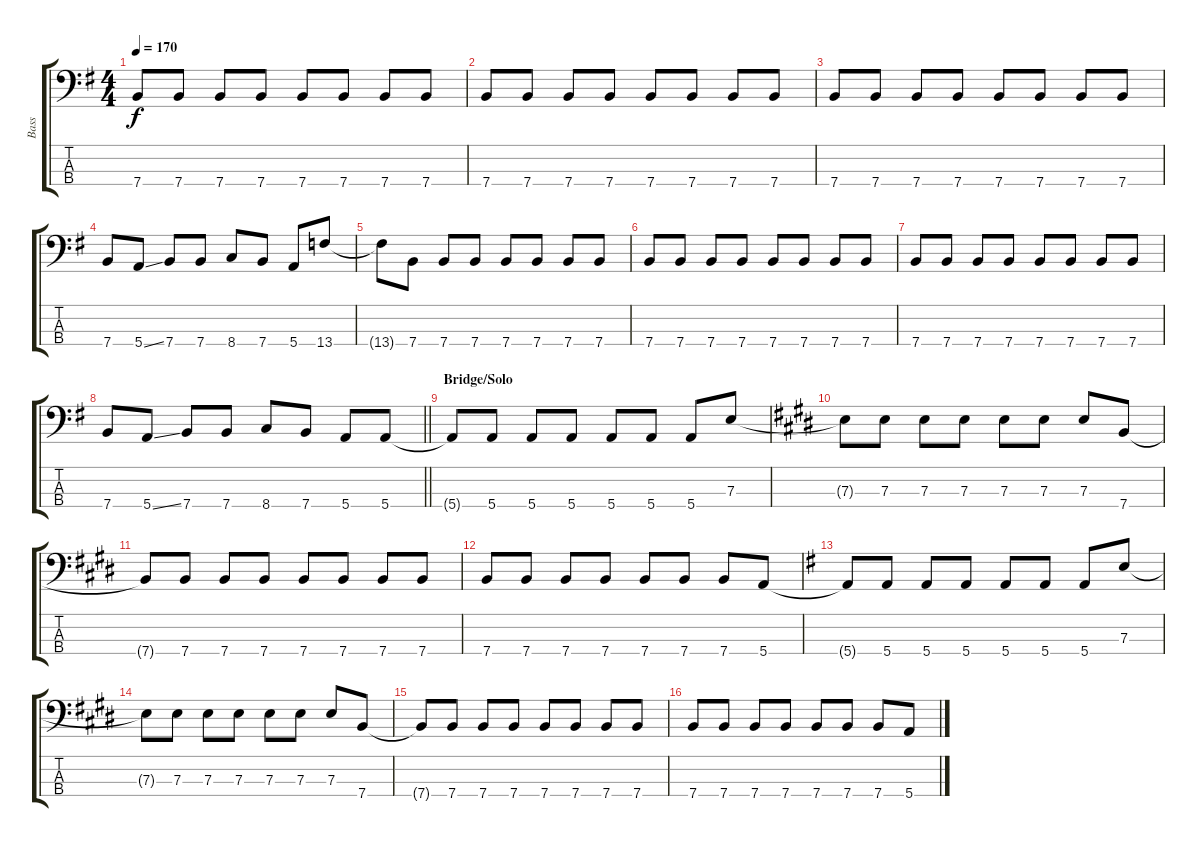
\track ("Bass" "Bass") {instrument electricbassfinger}
\staff {score tabs}
\tuning (G2 D2 A1 E1) {hide}
\ts (4 4)
\tempo 170
\clef f4
\ks g
7.4{t}.8{dy f} 7.4.8 7.4.8 7.4.8 7.4.8 7.4.8 7.4.8 7.4.8 |
7.4.8 7.4.8 7.4.8 7.4.8 7.4.8 7.4.8 7.4.8 7.4.8 |
7.4.8 7.4.8 7.4.8 7.4.8 7.4.8 7.4.8 7.4.8 7.4.8 |
7.4.8 5.4{ss}.8 7.4.8 7.4.8 8.4.8 7.4.8 5.4.8 13.4.8 |
13.4{t}.8 7.4.8 7.4.8 7.4.8 7.4.8 7.4.8 7.4.8 7.4.8 |
7.4.8 7.4.8 7.4.8 7.4.8 7.4.8 7.4.8 7.4.8 7.4.8 |
7.4.8 7.4.8 7.4.8 7.4.8 7.4.8 7.4.8 7.4.8 7.4.8 |
\barLineRight lightlight
7.4.8 5.4{ss}.8 7.4.8 7.4.8 8.4.8 7.4.8 5.4.8 5.4.8 |
\section ("" "Bridge/Solo")
5.4{t}.8 5.4.8 5.4.8 5.4.8 5.4.8 5.4.8 5.4.8 7.3.8 |
\ks c#minor
7.3{t}.8 7.3.8 7.3.8 7.3.8 7.3.8 7.3.8 7.3.8 7.4.8 |
7.4{t}.8 7.4.8 7.4.8 7.4.8 7.4.8 7.4.8 7.4.8 7.4.8 |
7.4.8 7.4.8 7.4.8 7.4.8 7.4.8 7.4.8 7.4.8 5.4.8 |
\ks g
5.4{t}.8 5.4.8 5.4.8 5.4.8 5.4.8 5.4.8 5.4.8 7.3.8 |
\ks c#minor
7.3{t}.8 7.3.8 7.3.8 7.3.8 7.3.8 7.3.8 7.3.8 7.4.8 |
7.4{t}.8 7.4.8 7.4.8 7.4.8 7.4.8 7.4.8 7.4.8 7.4.8 |
7.4.8 7.4.8 7.4.8 7.4.8 7.4.8 7.4.8 7.4.8 5.4.8
